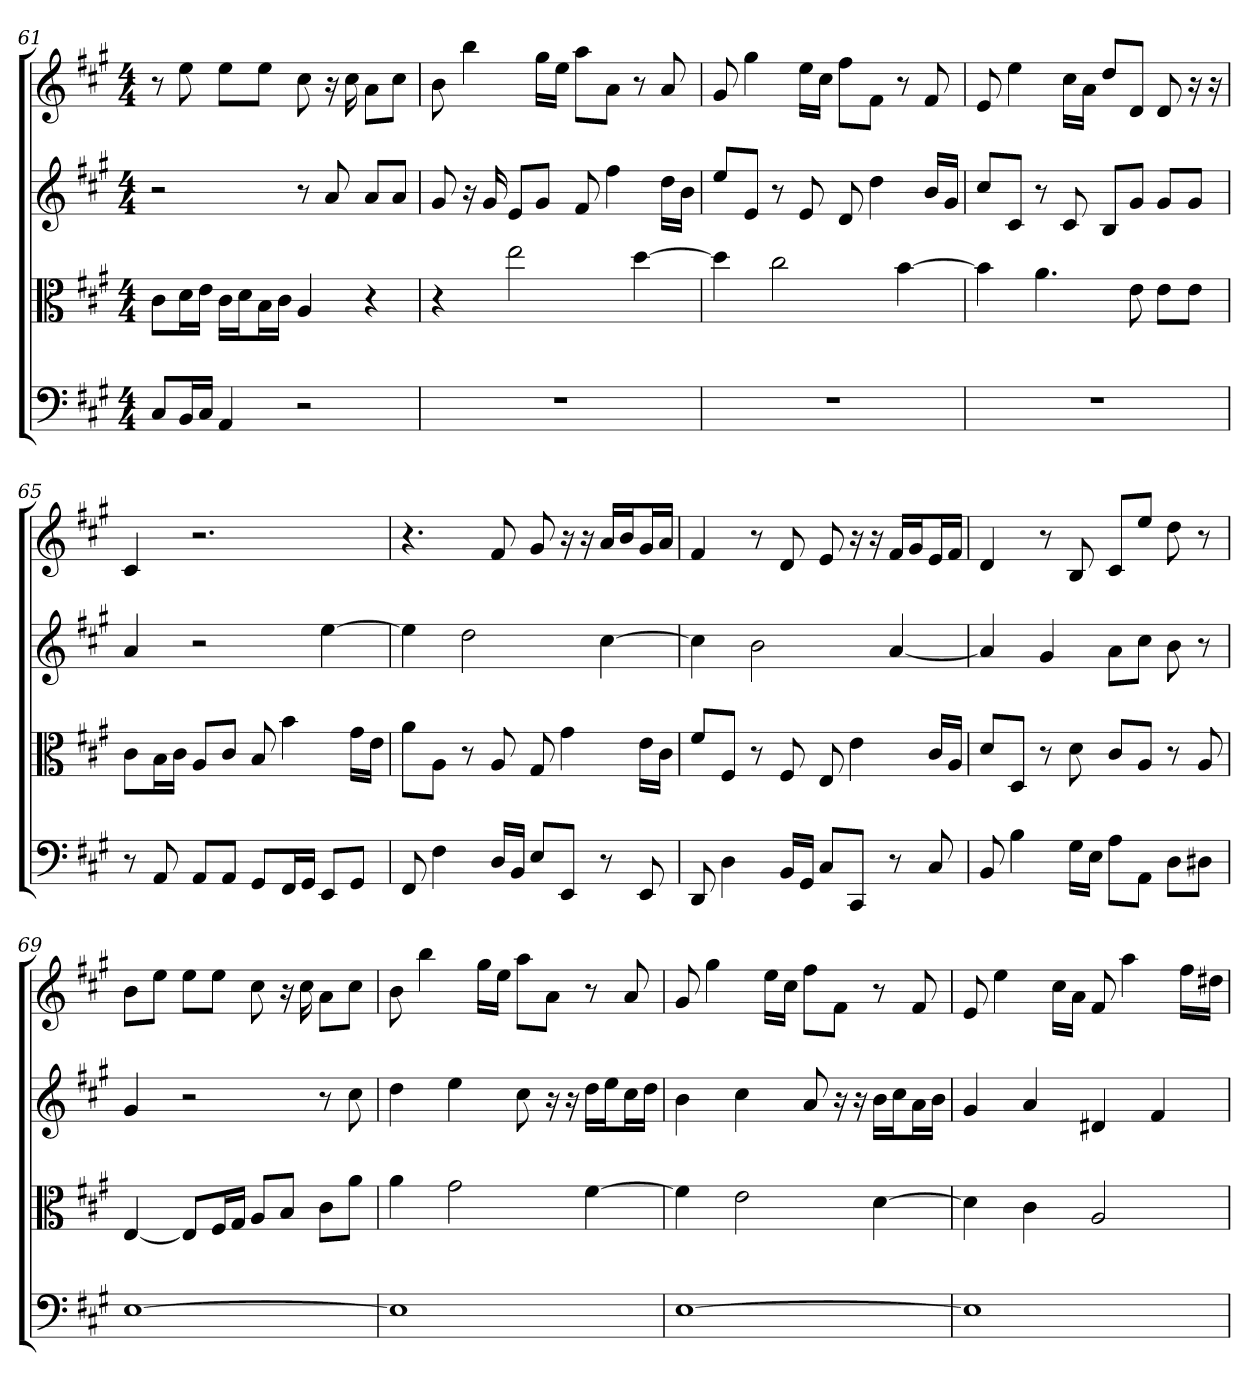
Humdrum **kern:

**kern	**kern	**kern	**kern
*part4	*part3	*part2	*part1
*staff4	*staff3	*staff2	*staff1
*clefF4	*clefC3	*clefG2	*clefG2
*k[f#c#g#]	*k[f#c#g#]	*k[f#c#g#]	*k[f#c#g#]
*A:	*A:	*A:	*A:
*M4/4	*M4/4	*M4/4	*M4/4
=61	=61	=61	=61
8C#/L	8c#\L	2r	8r
16BB/L	16d\L	.	8ee
16C#/JJ	16e\JJ	.	.
4AA	16c#\LL	.	8ee\L
.	16d\J	.	.
.	16B\L	.	8ee\J
.	16c#\JJ	.	.
2r	4A	8r	8cc#
.	.	8a	16r
.	.	.	16cc#
.	4r	8a/L	8a\L
.	.	8a/J	8cc#\J
=62	=62	=62	=62
1r	4r	8g#	8b
.	.	16r	4bb
.	.	16g#	.
.	2ee	8e/L	.
.	.	8g#/J	16gg#\LL
.	.	.	16ee\JJ
.	.	8f#	8aa\L
.	.	4ff#	8a\J
.	[4dd	.	8r
.	.	16dd\LL	8a
.	.	16b\JJ	.
=63	=63	=63	=63
1r	4dd]	8ee/L	8g#
.	.	8e/J	4gg#
.	2cc#	8r	.
.	.	8e	16ee\LL
.	.	.	16cc#\JJ
.	.	8d	8ff#\L
.	.	4dd	8f#\J
.	[4b	.	8r
.	.	16b/LL	8f#
.	.	16g#/JJ	.
=64	=64	=64	=64
1r	4b]	8cc#/L	8e
.	.	8c#/J	4ee
.	4.a	8r	.
.	.	8c#	16cc#\LL
.	.	.	16a\JJ
.	.	8B/L	8dd/L
.	8e	8g#/J	8d/J
.	8e\L	8g#/L	8d
.	8e\J	8g#/J	16r
.	.	.	16r
=65	=65	=65	=65
8r	8c#\L	4a	4c#
8AA	16B\L	.	.
.	16c#\JJ	.	.
8AA/L	8A/L	2r	2.r
8AA/J	8c#/J	.	.
8GG#/L	8B	.	.
16FF#/L	4b	.	.
16GG#/JJ	.	.	.
8EE/L	.	[4ee	.
8GG#/J	16g#\LL	.	.
.	16e\JJ	.	.
=66	=66	=66	=66
8FF#	8a\L	4ee]	4.r
4F#	8A\J	.	.
.	8r	2dd	.
16D/LL	8A	.	8f#
16BB/JJ	.	.	.
8E/L	8G#	.	8g#
8EE/J	4g#	.	16r
.	.	.	16r
8r	.	[4cc#	16a/LL
.	.	.	16b/J
8EE	16e\LL	.	16g#/L
.	16c#\JJ	.	16a/JJ
=67	=67	=67	=67
8DD	8f#/L	4cc#]	4f#
4D	8F#/J	.	.
.	8r	2b	8r
16BB/LL	8F#	.	8d
16GG#/JJ	.	.	.
8C#/L	8E	.	8e
8CC#/J	4e	.	16r
.	.	.	16r
8r	.	[4a	16f#/LL
.	.	.	16g#/J
8C#	16c#/LL	.	16e/L
.	16A/JJ	.	16f#/JJ
=68	=68	=68	=68
8BB	8d/L	4a]	4d
4B	8D/J	.	.
.	8r	4g#	8r
16G#\LL	8d	.	8B
16E\JJ	.	.	.
8A\L	8c#/L	8a\L	8c#/L
8AA\J	8A/J	8cc#\J	8ee/J
8D\L	8r	8b	8dd
8D#X\J	8A	8r	8r
=69	=69	=69	=69
[1E	[4E	4g#	8b\L
.	.	.	8ee\J
.	8E/L]	2r	8ee\L
.	16F#/L	.	8ee\J
.	16G#/JJ	.	.
.	8A/L	.	8cc#
.	8B/J	.	16r
.	.	.	16cc#
.	8c#\L	8r	8a\L
.	8a\J	8cc#	8cc#\J
=70	=70	=70	=70
1E]	4a	4dd	8b
.	.	.	4bb
.	2g#	4ee	.
.	.	.	16gg#\LL
.	.	.	16ee\JJ
.	.	8cc#	8aa\L
.	.	16r	8a\J
.	.	16r	.
.	[4f#	16dd\LL	8r
.	.	16ee\J	.
.	.	16cc#\L	8a
.	.	16dd\JJ	.
=71	=71	=71	=71
[1E	4f#]	4b	8g#
.	.	.	4gg#
.	2e	4cc#	.
.	.	.	16ee\LL
.	.	.	16cc#\JJ
.	.	8a	8ff#\L
.	.	16r	8f#\J
.	.	16r	.
.	[4d	16b\LL	8r
.	.	16cc#\J	.
.	.	16a\L	8f#
.	.	16b\JJ	.
=72	=72	=72	=72
1E]	4d]	4g#	8e
.	.	.	4ee
.	4c#	4a	.
.	.	.	16cc#\LL
.	.	.	16a\JJ
.	2A	4d#X	8f#
.	.	.	4aa
.	.	4f#	.
.	.	.	16ff#\LL
.	.	.	16dd#X\JJ
=	=	=	=
*-	*-	*-	*-
